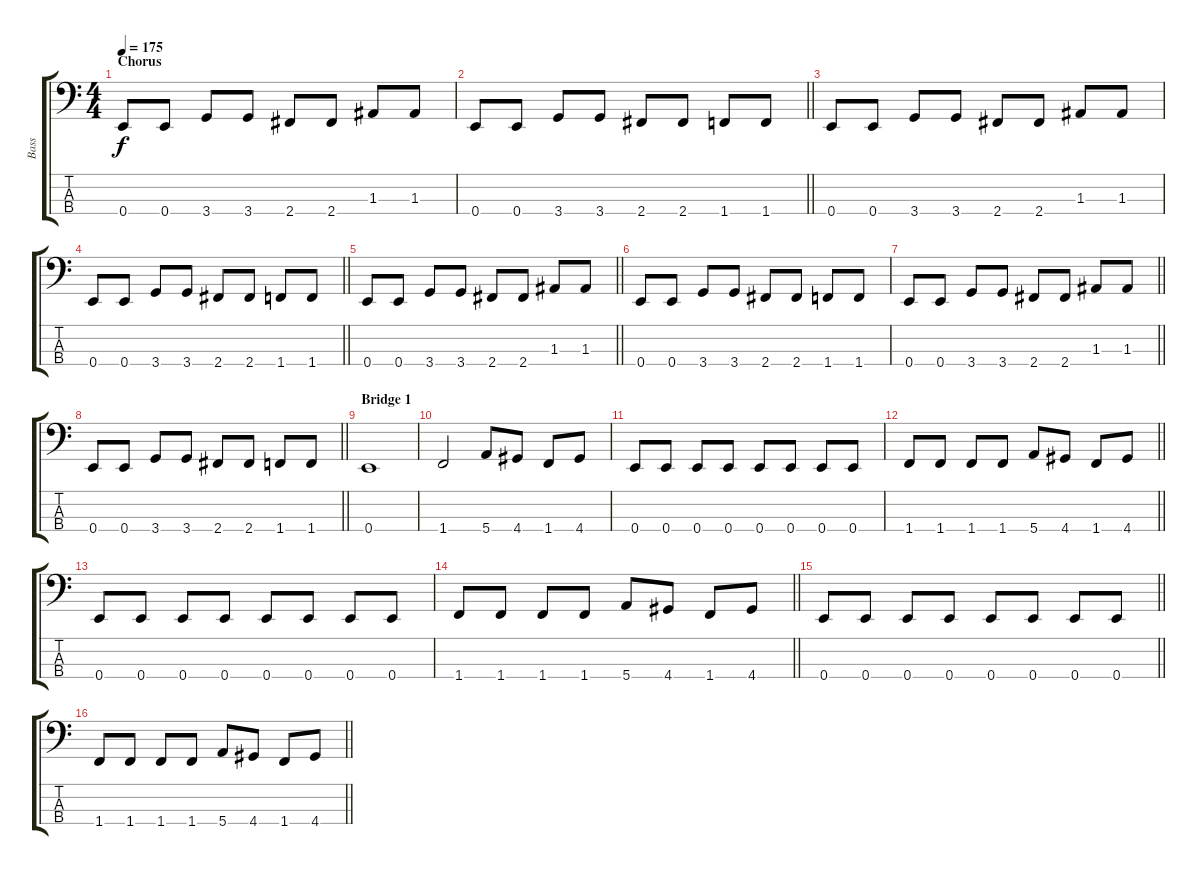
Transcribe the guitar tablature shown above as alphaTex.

\track ("Bass" "Bass") {instrument electricbassfinger}
\staff {score tabs}
\tuning (G2 D2 A1 E1) {hide}
\ts (4 4)
\section ("" "Chorus")
\tempo 175
\clef f4
\ks c
0.4.8{dy f} 0.4.8 3.4.8 3.4.8 2.4.8 2.4.8 1.3.8 1.3.8 |
\barLineRight lightlight
0.4.8 0.4.8 3.4.8 3.4.8 2.4.8 2.4.8 1.4.8 1.4.8 |
0.4.8 0.4.8 3.4.8 3.4.8 2.4.8 2.4.8 1.3.8 1.3.8 |
\barLineRight lightlight
0.4.8 0.4.8 3.4.8 3.4.8 2.4.8 2.4.8 1.4.8 1.4.8 |
\barLineRight lightlight
0.4.8 0.4.8 3.4.8 3.4.8 2.4.8 2.4.8 1.3.8 1.3.8 |
0.4.8 0.4.8 3.4.8 3.4.8 2.4.8 2.4.8 1.4.8 1.4.8 |
\barLineRight lightlight
0.4.8 0.4.8 3.4.8 3.4.8 2.4.8 2.4.8 1.3.8 1.3.8 |
\barLineRight lightlight
0.4.8 0.4.8 3.4.8 3.4.8 2.4.8 2.4.8 1.4.8 1.4.8 |
\section ("" "Bridge 1")
0.4.1 |
1.4.2 5.4.8 4.4.8 1.4.8 4.4.8 |
0.4.8 0.4.8 0.4.8 0.4.8 0.4.8 0.4.8 0.4.8 0.4.8 |
\barLineRight lightlight
1.4.8 1.4.8 1.4.8 1.4.8 5.4.8 4.4.8 1.4.8 4.4.8 |
0.4.8 0.4.8 0.4.8 0.4.8 0.4.8 0.4.8 0.4.8 0.4.8 |
\barLineRight lightlight
1.4.8 1.4.8 1.4.8 1.4.8 5.4.8 4.4.8 1.4.8 4.4.8 |
\barLineRight lightlight
0.4.8 0.4.8 0.4.8 0.4.8 0.4.8 0.4.8 0.4.8 0.4.8 |
\barLineRight lightlight
1.4.8 1.4.8 1.4.8 1.4.8 5.4.8 4.4.8 1.4.8 4.4.8
